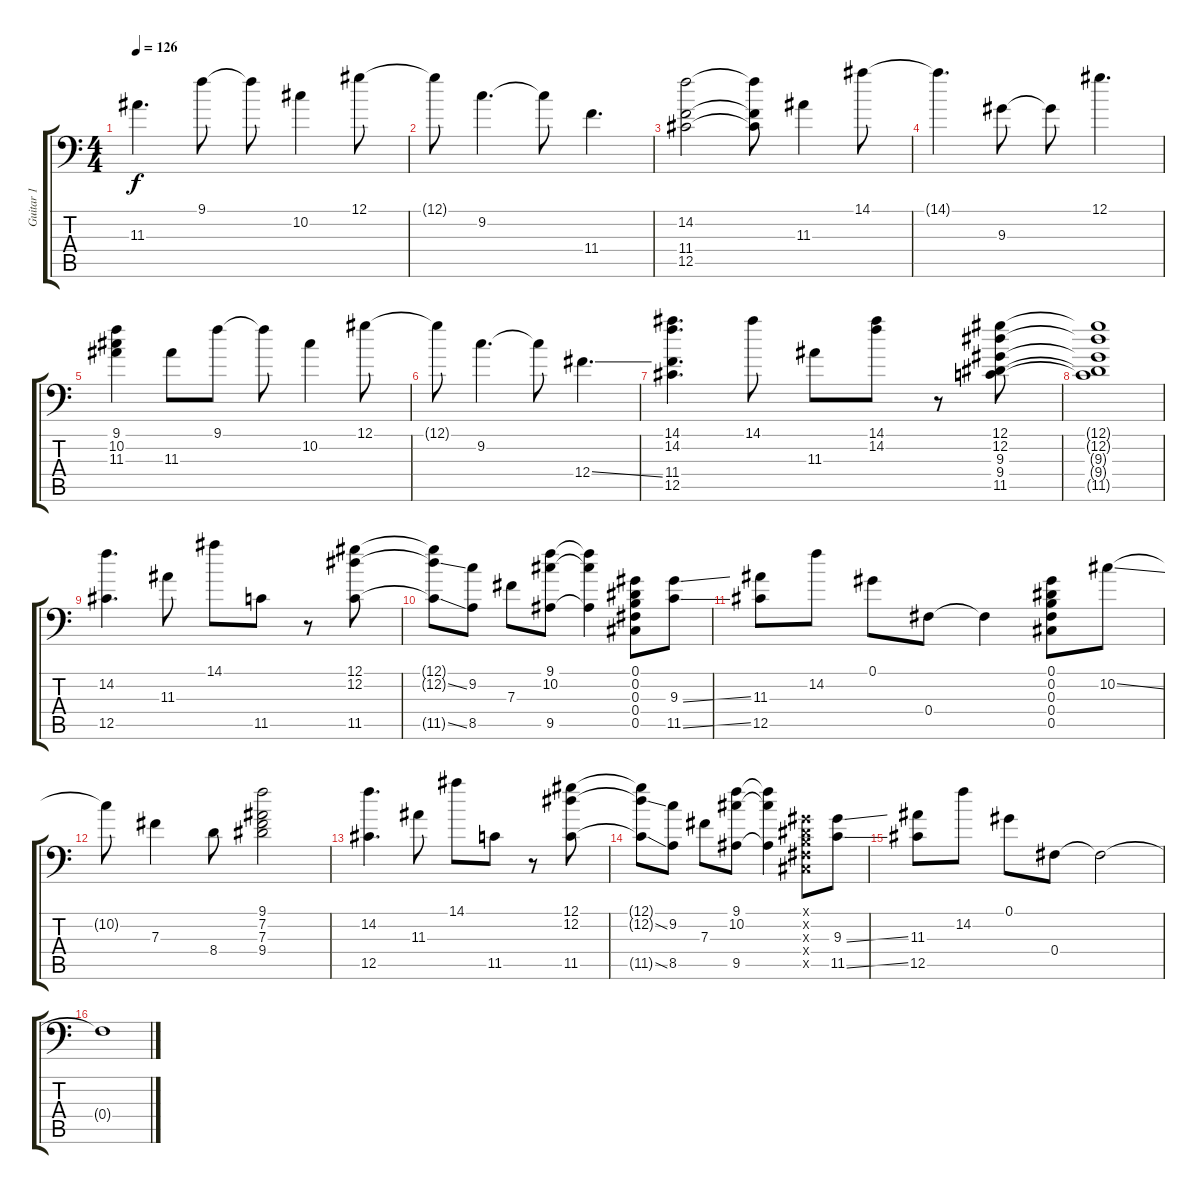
\track ("Guitar 1" "Guitar 1") {instrument distortionguitar}
\staff {score tabs}
\tuning (Ab3 Eb3 B2 Gb2 Db2 Gb1) {hide}
\ts (4 4)
\tempo 126
\clef f4
\ks c
11.3.4{d dy f} 9.1.8 9.1{t}.8 10.2.4 12.1.8 |
12.1{t}.8 9.2.4{d} 9.2{t}.8 11.4.4{d} |
(14.2 11.4 12.5).2 (14.2{t} 11.4{t} 12.5{t}).8 11.3.4 14.1.8 |
14.1{t}.4{d} 9.3.8 9.3{t}.8 12.1.4{d} |
(9.1 10.2 11.3).4 11.3.8 9.1.8 9.1{t}.8 10.2.4 12.1.8 |
12.1{t}.8 9.2.4{d} 9.2{t}.8 12.4{ss}.4{d} |
(14.1 14.2 11.4 12.5).4{d} 14.1.8 11.3.8 (14.1 14.2).8 r.8 (12.1 12.2 9.3 9.4 11.5).8 |
(12.1{t} 12.2{t} 9.3{t} 9.4{t} 11.5{t}).1 |
(14.2 12.5).4{d} 11.3.8 14.1.8 11.5.8 r.8 (12.1 12.2 11.5).8 |
(12.1{t} 12.2{ss t} 11.5{ss t}).8 (9.2 8.5).8 7.3.8 (9.1 10.2 9.5).8 (9.1{t} 10.2{t} 9.5{t}).4 (0.1 0.2 0.3 0.4 0.5).8 (9.3{ss} 11.5{ss}).8 |
(11.3 12.5).8 14.2.8 0.1.8 0.4.8 0.4{t}.4 (0.1 0.2 0.3 0.4 0.5).8 10.2{ss}.8 |
10.2{t}.8 7.3.4 8.4.8 (9.1 7.2 7.3 9.4).2 |
(14.2 12.5).4{d} 11.3.8 14.1.8 11.5.8 r.8 (12.1 12.2 11.5).8 |
(12.1{t} 12.2{ss t} 11.5{ss t}).8 (9.2 8.5).8 7.3.8 (9.1 10.2 9.5).8 (9.1{t} 10.2{t} 9.5{t}).4 (0.1{x} 0.2{x} 0.3{x} 0.4{x} 0.5{x}).8 (9.3{ss} 11.5{ss}).8 |
(11.3 12.5).8 14.2.8 0.1.8 0.4.8 0.4{t}.2 |
0.4{t}.1
